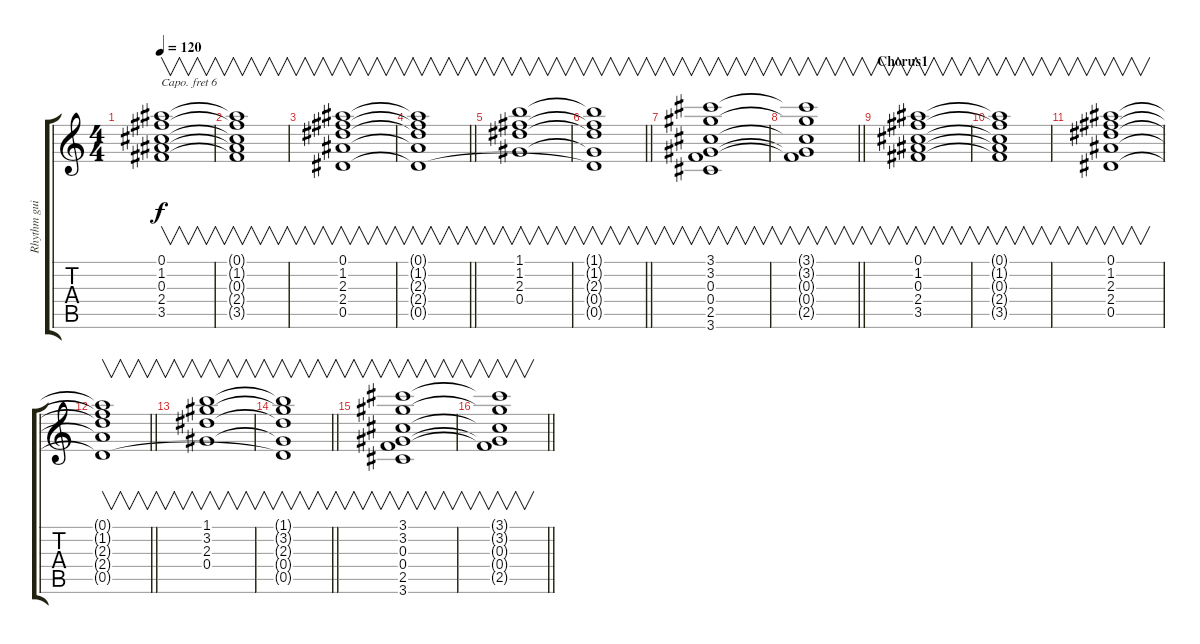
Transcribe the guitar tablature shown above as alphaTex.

\track ("Rhythm guitar" "Rhythm gui") {instrument distortionguitar}
\staff {score tabs}
\capo 6
\tuning (E4 B3 G3 D3 A2 E2) {hide}
\ts (4 4)
\tempo 120
\clef g2
\ks c
(0.1 1.2 0.3 2.4 3.5).1{v dy f} |
(0.1{t} 1.2{t} 0.3{t} 2.4{t} 3.5{t}).1{v} |
(0.1 1.2 2.3 2.4 0.5).1{v} |
\barLineRight lightlight
(0.1{t} 1.2{t} 2.3{t} 2.4{t} 0.5{t}).1{v} |
(1.1 1.2 2.3 0.4).1{v} |
\barLineRight lightlight
(1.1{t} 1.2{t} 2.3{t} 0.4{t} 0.5{t}).1{v} |
(3.1 3.2 0.3 0.4 2.5 3.6).1{v} |
\barLineRight lightlight
(3.1{t} 3.2{t} 0.3{t} 0.4{t} 2.5{t}).1{v} |
\section ("" "Chorus1")
(0.1 1.2 0.3 2.4 3.5).1{v} |
(0.1{t} 1.2{t} 0.3{t} 2.4{t} 3.5{t}).1{v} |
(0.1 1.2 2.3 2.4 0.5).1{v} |
\barLineRight lightlight
(0.1{t} 1.2{t} 2.3{t} 2.4{t} 0.5{t}).1{v} |
(1.1 3.2 2.3 0.4).1{v} |
\barLineRight lightlight
(1.1{t} 3.2{t} 2.3{t} 0.4{t} 0.5{t}).1{v} |
(3.1 3.2 0.3 0.4 2.5 3.6).1{v} |
\barLineRight lightlight
(3.1{t} 3.2{t} 0.3{t} 0.4{t} 2.5{t}).1{v}
